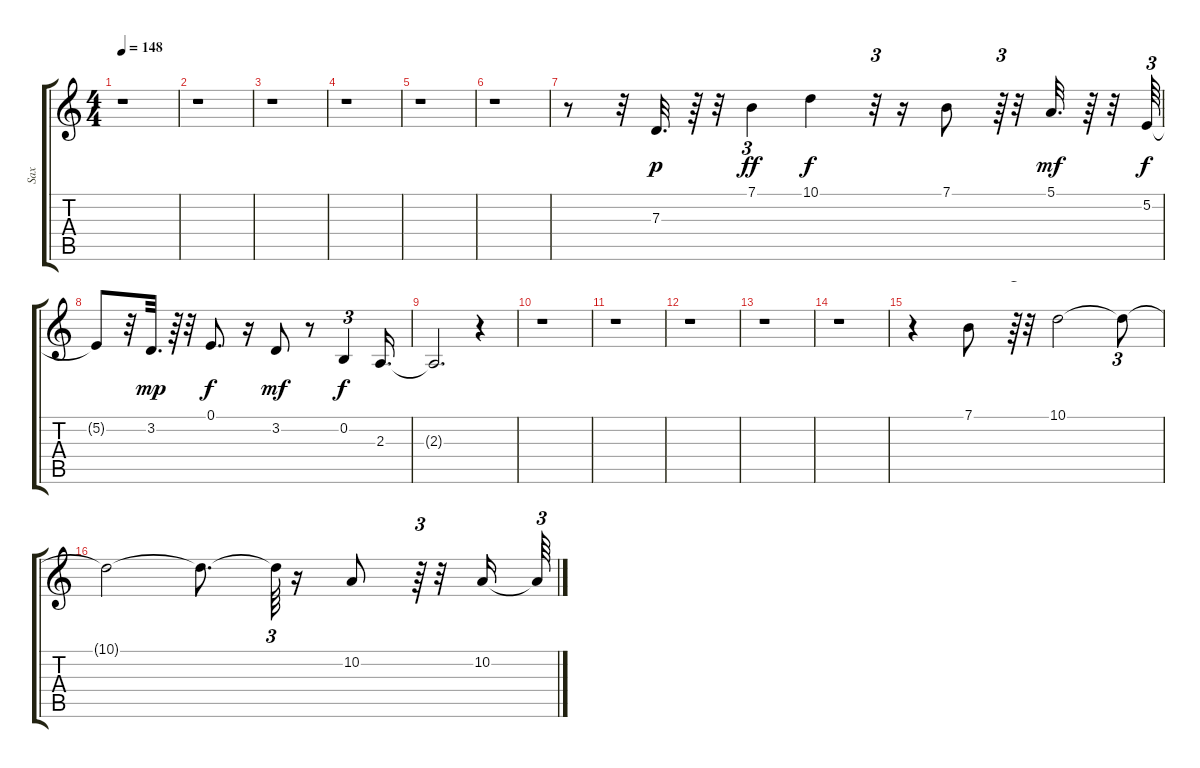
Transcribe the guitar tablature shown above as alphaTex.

\track ("Sax" "Sax") {instrument tenorsax}
\staff {score tabs}
\tuning (E4 B3 G3 D3 A2 E2) {hide}
\ts (4 4)
\tempo 148
\clef g2
\ks c
r.1{dy p} |
r.1 |
r.1 |
r.1 |
r.1 |
r.1 |
r.8 r.32 7.3.32{d} r.64 r.32 7.1.4{tu (3 2) dy ff} 10.1.4{dy f} r.32{tu (3 2)} r.16 7.1.8 r.64{tu (3 2)} r.32 5.1.32{d dy mf} r.64 r.32 5.2.64{tu (3 2) dy f} |
5.2{t}.8 r.32 3.2.32{d dy mp} r.64 r.32 0.1.8{d dy f} r.16 3.2.8{dy mf} r.8 0.2.4{tu (3 2) dy f} 2.3.16{d} |
2.3{t}.2{d} r.4 |
r.1 |
r.1 |
r.1 |
r.1 |
r.1 |
r.4 7.1.8 r.64{tu (3 2)} r.32 10.1.2 10.1{t}.8{tu (3 2)} |
10.1{t}.2 10.1{t}.8{d} 10.1{t}.64{tu (3 2)} r.16 10.2.8 r.64{tu (3 2)} r.32 10.2.16 10.2{t}.64{tu (3 2)}
